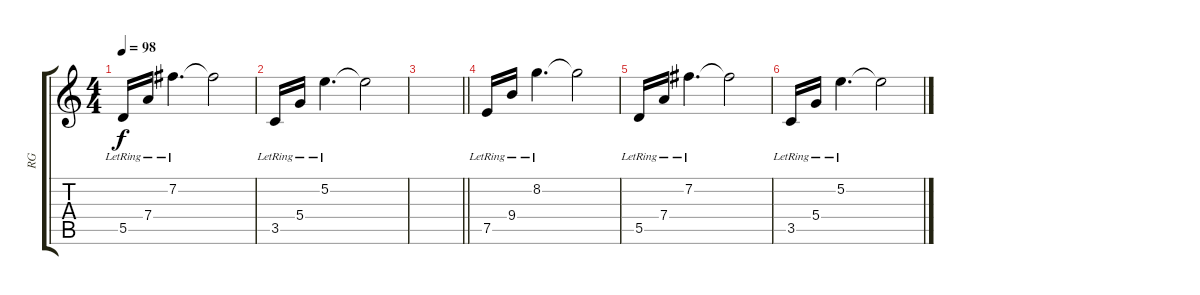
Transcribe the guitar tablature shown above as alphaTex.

\track ("RG" "RG") {instrument acousticguitarsteel}
\staff {score tabs}
\tuning (E4 B3 G3 D3 A2 E2) {hide}
\ts (4 4)
\tempo 98
\clef g2
\ks c
5.5{lr}.16{dy f} 7.4{lr}.16 7.2{lr}.4{d} 7.2{t}.2 |
3.5{lr}.16 5.4{lr}.16 5.2{lr}.4{d} 5.2{t}.2 |
\barLineRight lightlight
|
7.5{lr}.16 9.4{lr}.16 8.2{lr}.4{d} 8.2{t}.2 |
5.5{lr}.16 7.4{lr}.16 7.2{lr}.4{d} 7.2{t}.2 |
3.5{lr}.16 5.4{lr}.16 5.2{lr}.4{d} 5.2{t}.2
